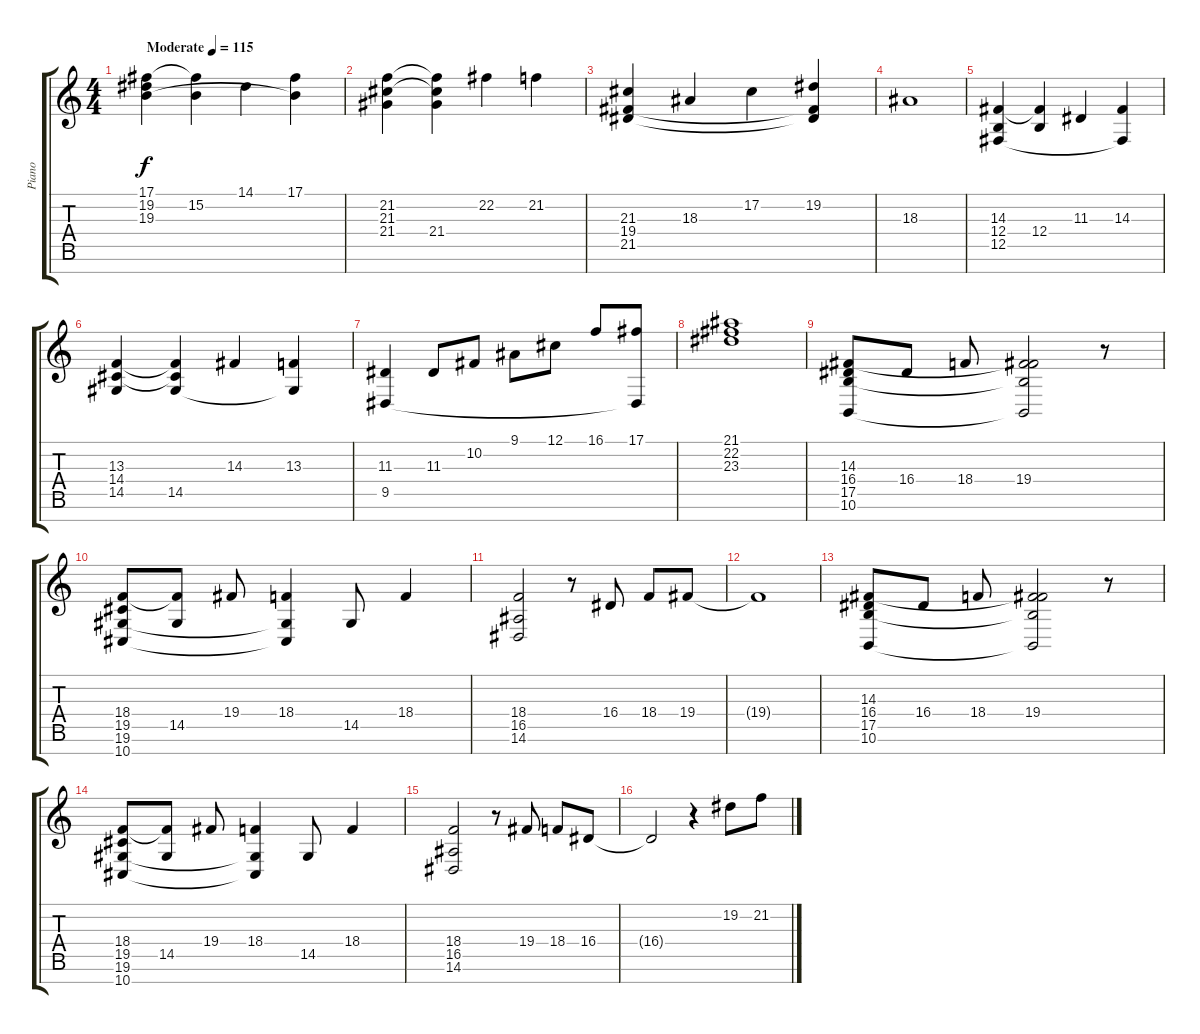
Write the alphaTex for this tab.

\track ("Piano" "Piano") {instrument acousticgrandpiano}
\staff {score tabs}
\tuning (Db4 Ab3 E3 B2 Gb2 Db2 Eb2) {hide}
\ts (4 4)
\tempo (115 "Moderate")
\clef g2
\ks c
(17.1 19.2 19.3).4{dy f instrument acousticgrandpiano} (17.1{t} 15.2).4 14.1.4 (17.1 19.3{t}).4 |
(21.2 21.3 21.4).4 (21.2{t} 21.3{t} 21.4).4 22.2.4 21.2.4 |
(21.3 19.4 21.5).4 18.3.4 17.2.4 (19.2 19.4{t} 21.5{t}).4 |
18.3.1 |
(14.3 12.4 12.5).4 (14.3{t} 12.4).4 11.3.4 (14.3 12.5{t}).4 |
(13.3 14.4 14.5).4 (13.3{t} 14.4{t} 14.5).4 14.3.4 (13.3 14.5{t}).4 |
(11.3 9.5).4 11.3.8 10.2.8 9.1.8 12.1.8 16.1.8 (17.1 9.5{t}).8 |
(21.1 22.2 23.3).1 |
(14.3 16.4 17.5 10.6).8 16.4.8 18.4.8 (14.3{t} 19.4 17.5{t} 10.6{t}).2 r.8 |
(18.4 19.5 19.6 10.7).8 (18.4{t} 14.5).8 19.4.8 (18.4 19.6{t} 10.7{t}).4 14.5.8 18.4.4 |
(18.4 16.5 14.6).2 r.8 16.4.8 18.4.8 19.4.8 |
19.4{t}.1 |
(14.3 16.4 17.5 10.6).8 16.4.8 18.4.8 (14.3{t} 19.4 17.5{t} 10.6{t}).2 r.8 |
(18.4 19.5 19.6 10.7).8 (18.4{t} 14.5).8 19.4.8 (18.4 19.6{t} 10.7{t}).4 14.5.8 18.4.4 |
(18.4 16.5 14.6).2 r.8 19.4.8 18.4.8 16.4.8 |
16.4{t}.2 r.4 19.2.8 21.2.8
